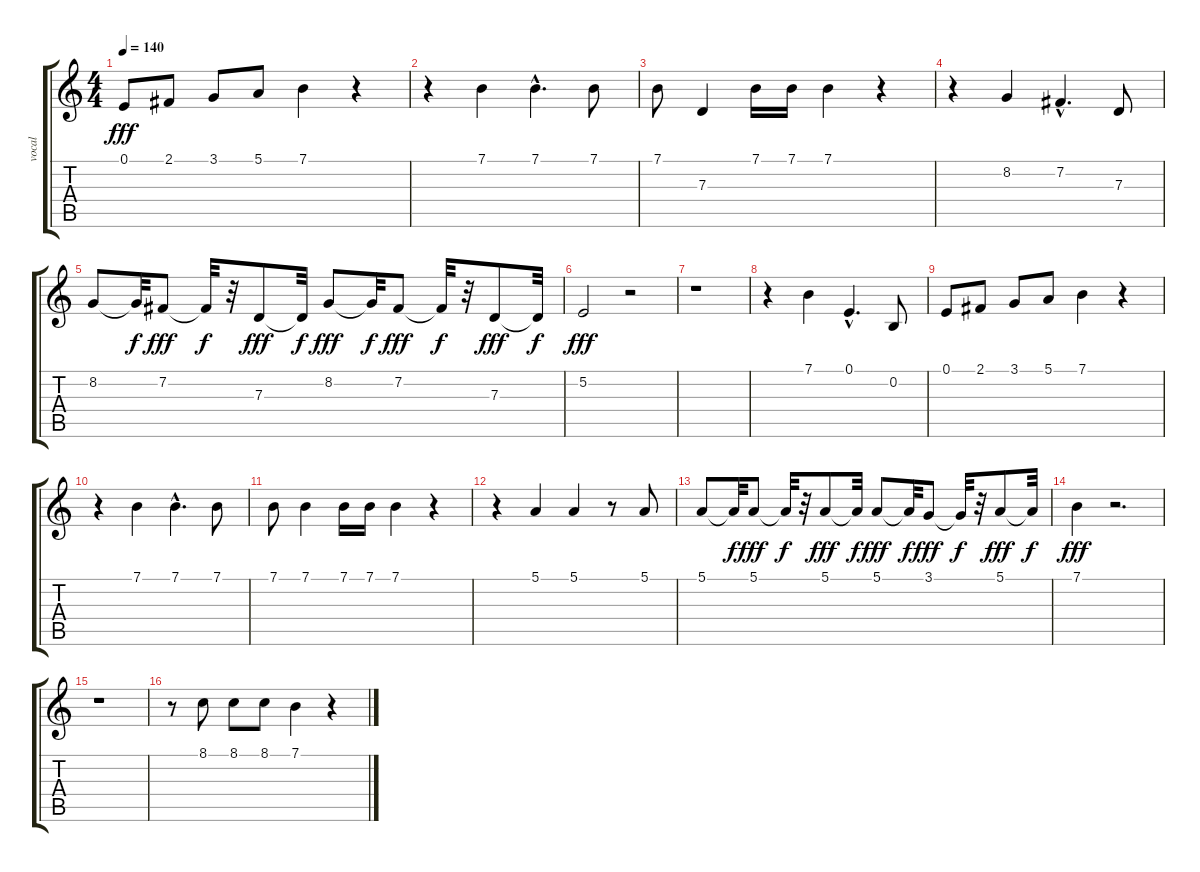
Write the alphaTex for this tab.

\track ("vocal" "vocal") {instrument voiceoohs}
\staff {score tabs}
\tuning (E4 B3 G3 D3 A2 E2) {hide}
\ts (4 4)
\tempo 140
\clef g2
\ks c
0.1.8{dy fff} 2.1.8 3.1.8 5.1.8 7.1.4 r.4 |
r.4 7.1.4 7.1{hac}.4{d} 7.1.8 |
7.1.8 7.3.4 7.1.16 7.1.16 7.1.4 r.4 |
r.4 8.2.4 7.2{hac}.4{d} 7.3.8 |
8.2.8 8.2{t}.32{dy f} 7.2.8{dy fff} 7.2{t}.32{dy f} r.32 7.3.8{dy fff} 7.3{t}.32{dy f} 8.2.8{dy fff} 8.2{t}.32{dy f} 7.2.8{dy fff} 7.2{t}.32{dy f} r.32 7.3.8{dy fff} 7.3{t}.32{dy f} |
5.2.2{dy fff} r.2 |
r.1 |
r.4 7.1.4 0.1{hac}.4{d} 0.2.8 |
0.1.8 2.1.8 3.1.8 5.1.8 7.1.4 r.4 |
r.4 7.1.4 7.1{hac}.4{d} 7.1.8 |
7.1.8 7.1.4 7.1.16 7.1.16 7.1.4 r.4 |
r.4 5.1.4 5.1.4 r.8 5.1.8 |
5.1.8 5.1{t}.32{dy f} 5.1.8{dy fff} 5.1{t}.32{dy f} r.32 5.1.8{dy fff} 5.1{t}.32{dy f} 5.1.8{dy fff} 5.1{t}.32{dy f} 3.1.8{dy fff} 3.1{t}.32{dy f} r.32 5.1.8{dy fff} 5.1{t}.32{dy f} |
7.1.4{dy fff} r.2{d} |
r.1 |
r.8 8.1.8 8.1.8 8.1.8 7.1.4 r.4
